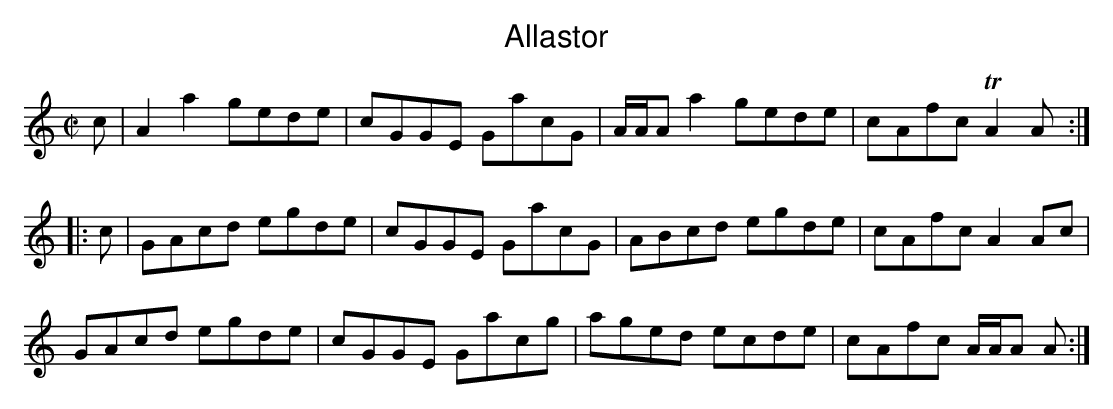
X:1
T:Allastor
M:C|
L:1/8
K:Amin
c|A2a2 gede|cGGE GacG|A/A/A a2 gede|cAfc TA2A:|
|:c|GAcd egde|cGGE GacG|ABcd egde|cAfc A2 Ac|
GAcd egde|cGGE Gacg|aged ecde|cAfc A/A/A A:|]
